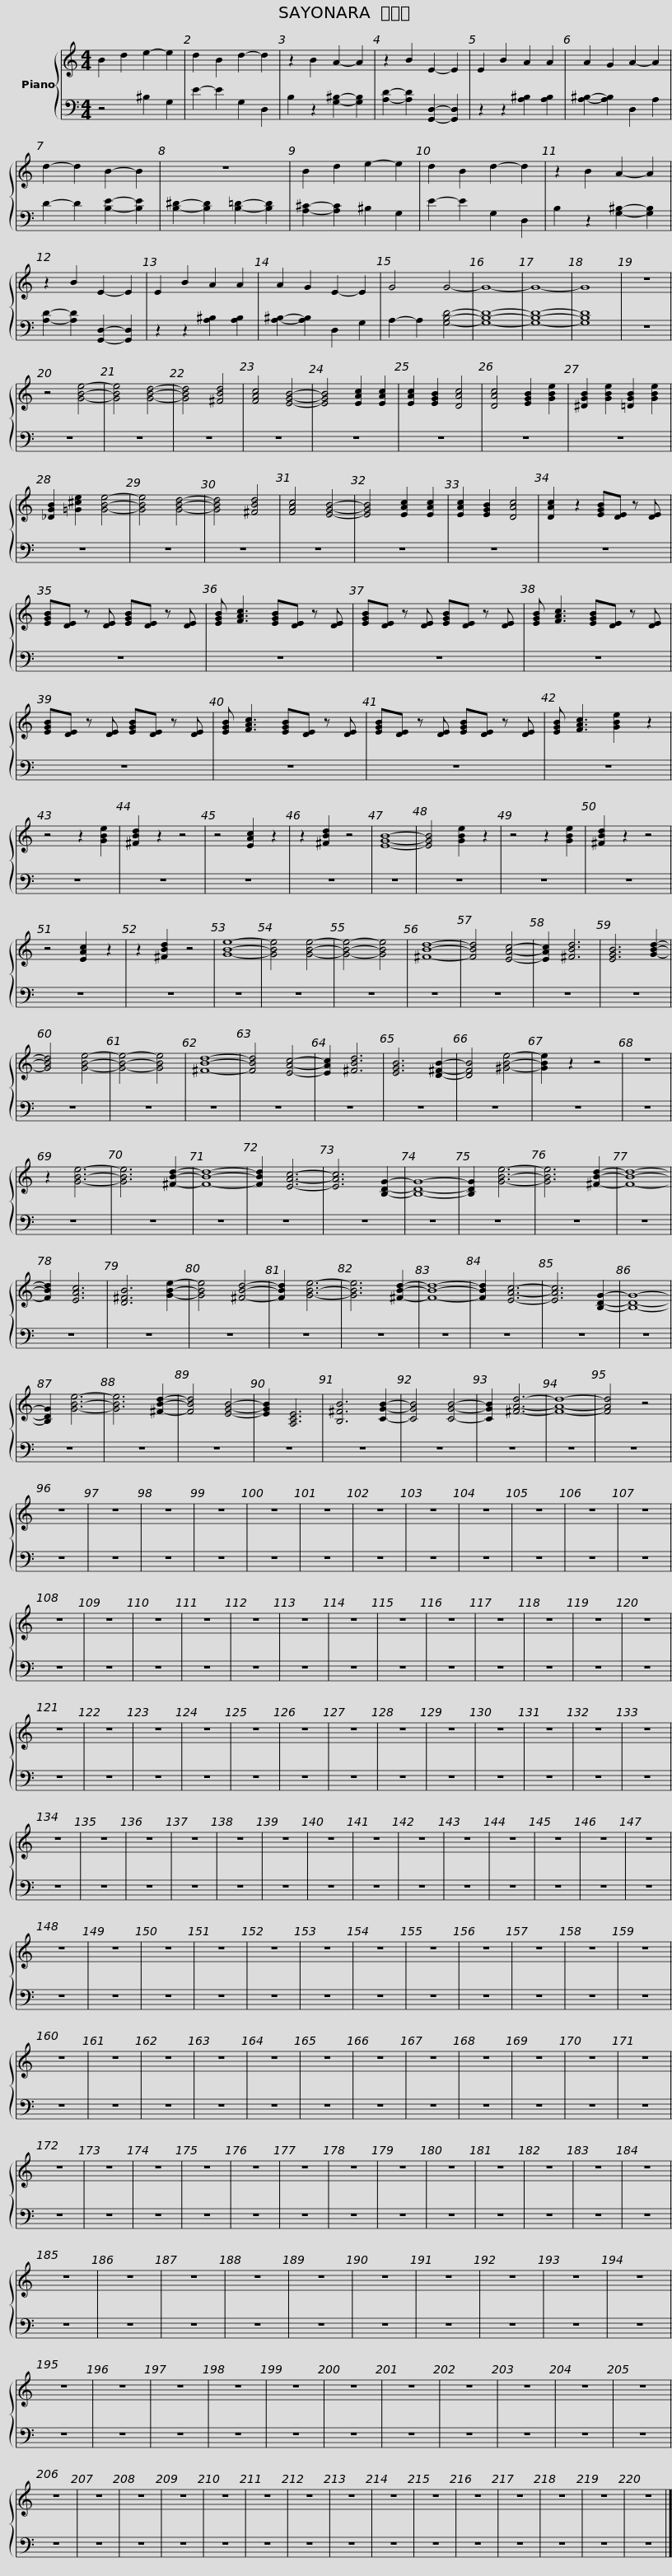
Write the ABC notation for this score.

X:1
%%score { 1 | 2 }
L:1/8
M:4/4
I:linebreak $
K:C
V:1 treble
V:2 bass
V:1
 B2 d2 e2- e2 | d2 B2 d2- d2 | z2 B2 A2- A2 | z2 B2 E2- E2 | E2 B2 A2 A2 | %5
 A2 G2 A2- A2 | d2- d2 B2- B2 |$ z8 | B2 d2 e2- e2 | d2 B2 d2- d2 | %10
 z2 B2 A2- A2 | z2 B2 E2- E2 | E2 B2 A2 A2 | A2 G2 E2- E2 |$ G4 G4- | %15
 G8- | G8- | G8 | z8 | z4 [GBe]4- | %20
 [GBe]4 [GBd]4- | [GBd]4 [^FBd]4 | [FAc]4 [EGB]4- | [EGB]4 [EAc]2 [EAc]2 | [EAc]2 [EGB]2 [DAc]4 | %25
 [DAc]4 [EGB]2 [GBe]2 | [^DGB]2 [GBe]2 [=DGB]2 [GBe]2 |$ [_DGB]2 [=G^ce]2 [GBe]4- | [GBe]4 [GBd]4- | [GBd]4 [^FBd]4 | %30
 [FAc]4 [EGB]4- | [EGB]4 [EAc]2 [EAc]2 | [EAc]2 [EGB]2 [DAc]4 | [DAc]2 z2 [EGB][DE] z [DE] | [EGB][DE] z [DE] [EGB][DE] z [DE] | %35
 [EGB] [FAc]3 [EGB][DE] z [DE] |$ [EGB][DE] z [DE] [EGB][DE] z [DE] | [EGB] [FAc]3 [EGB][DE] z [DE] | [EGB][DE] z [DE] [EGB][DE] z [DE] | [EGB] [FAc]3 [EGB][DE] z [DE] | %40
 [EGB][DE] z [DE] [EGB][DE] z [DE] |$ [EGB] [FAc]3 [GBe]2 z2 | z4 z2 [GBe]2 | [^FBd]2 z2 z4 | z4 [EAc]2 z2 | %45
 z2 [^FBd]2 z4 | [EGB]8- | [EGB]4 [GBe]2 z2 | z4 z2 [GBe]2 | [^FBd]2 z2 z4 | %50
 z4 [EAc]2 z2 | z2 [^FBd]2 z4 | [GBe]8- |$ [GBe]4 [GBe]4- | [GBe]4- [GBe]4 | %55
 [^FBd]8- | [FBd]4 [EAc]4- | [EAc]2 [^FBd]6 | [EGB]6 [GBd]2- | [GBd]4 [GBe]4- | %60
 [GBe]4- [GBe]4 | [^FBd]8- | [FBd]4 [EAc]4- | [EAc]2 [^FBd]6 | [EGB]6 [D^FB]2- | %65
 [DFB]4 [^GBe]4- |$ [GBe]2 z2 z4 | z8 | z2 [GBe]6- | [GBe]6 [^FBd]2- | %70
 [FBd]8- | [FBd]2 [EAc]6- | [EAc]6 [B,DG]2- | [B,DG]8- | [B,DG]2 [GBe]6- | %75
 [GBe]6 [^FBd]2- | [FBd]8- | [FBd]2 [EAc]6 | [D^FB]6 [GBe]2- | [GBe]4 [^FBd]4- |$ %80
 [FBd]2 [GBe]6- | [GBe]6 [^FBd]2- | [FBd]8- | [FBd]2 [EAc]6- | [EAc]6 [B,DG]2- | %85
 [B,DG]8- | [B,DG]2 [GBe]6- | [GBe]6 [^FBd]2- | [FBd]4 [EGB]4- | [EGB]2 [A,CE]6 | %90
 [B,^FB]6 [CGB]2- | [CGB]4 [CGB]4- | [CGB]2 [^FAd]6- |$ [FAd]8- | [FAd]4 z4 | %95
 z8 | z8 | z8 | z8 | z8 | %100
 z8 | z8 | z8 | z8 | z8 | %105
 z8 | z8 | z8 | z8 | z8 | %110
 z8 |$ z8 | z8 | z8 | z8 | %115
 z8 | z8 | z8 | z8 | z8 | %120
 z8 | z8 | z8 | z8 | z8 | %125
 z8 | z8 | z8 | z8 |$ z8 | %130
 z8 | z8 | z8 | z8 | z8 | %135
 z8 | z8 | z8 | z8 | z8 | %140
 z8 | z8 | z8 | z8 | z8 | %145
 z8 | z8 |$ z8 | z8 | z8 | %150
 z8 | z8 | z8 | z8 | z8 | %155
 z8 | z8 | z8 | z8 | z8 | %160
 z8 | z8 | z8 | z8 | z8 |$ %165
 z8 | z8 | z8 | z8 | z8 | %170
 z8 | z8 | z8 | z8 | z8 | %175
 z8 | z8 | z8 | z8 | z8 | %180
 z8 | z8 | z8 |$ z8 | z8 | %185
 z8 | z8 | z8 | z8 | z8 | %190
 z8 | z8 | z8 | z8 | z8 | %195
 z8 | z8 | z8 | z8 | z8 | %200
 z8 |$ z8 | z8 | z8 | z8 | %205
 z8 | z8 | z8 | z8 | z8 | %210
 z8 | z8 | z8 | z8 | z8 | %215
 z8 | z8 | z8 | z8 |$ z8 |] %220
V:2
 z4 ^B,2 G,2 | E2- E2 G,2 D,2 | B,2 z2 [G,^B,]2- [G,B,]2 | [A,D]2- [A,D]2 [G,,D,]2- [G,,D,]2 | z2 z2 [A,^B,]2 [A,B,]2 | %5
 [A,^B,]2- [A,B,]2 D,2 A,2 | D2- D2 [B,E]2- [B,E]2 |$ [B,^D]2- [B,D]2 [B,=D]2- [B,D]2 | [A,^C]2- [A,C]2 ^B,2 G,2 | E2- E2 G,2 D,2 | %10
 B,2 z2 [G,^B,]2- [G,B,]2 | [A,D]2- [A,D]2 [G,,D,]2- [G,,D,]2 | z2 z2 [A,^B,]2 [A,B,]2 | [A,^B,]2- [A,B,]2 D,2 G,2 |$ A,2- A,2 [G,B,D]4- | %15
 [G,B,D]8- | [G,B,D]8- | [G,B,D]8 | z8 | z8 | %20
 z8 | z8 | z8 | z8 | z8 | %25
 z8 | z8 |$ z8 | z8 | z8 | %30
 z8 | z8 | z8 | z8 | z8 | %35
 z8 |$ z8 | z8 | z8 | z8 | %40
 z8 |$ z8 | z8 | z8 | z8 | %45
 z8 | z8 | z8 | z8 | z8 | %50
 z8 | z8 | z8 |$ z8 | z8 | %55
 z8 | z8 | z8 | z8 | z8 | %60
 z8 | z8 | z8 | z8 | z8 | %65
 z8 |$ z8 | z8 | z8 | z8 | %70
 z8 | z8 | z8 | z8 | z8 | %75
 z8 | z8 | z8 | z8 | z8 |$ %80
 z8 | z8 | z8 | z8 | z8 | %85
 z8 | z8 | z8 | z8 | z8 | %90
 z8 | z8 | z8 |$ z8 | z8 | %95
 z8 | z8 | z8 | z8 | z8 | %100
 z8 | z8 | z8 | z8 | z8 | %105
 z8 | z8 | z8 | z8 | z8 | %110
 z8 |$ z8 | z8 | z8 | z8 | %115
 z8 | z8 | z8 | z8 | z8 | %120
 z8 | z8 | z8 | z8 | z8 | %125
 z8 | z8 | z8 | z8 |$ z8 | %130
 z8 | z8 | z8 | z8 | z8 | %135
 z8 | z8 | z8 | z8 | z8 | %140
 z8 | z8 | z8 | z8 | z8 | %145
 z8 | z8 |$ z8 | z8 | z8 | %150
 z8 | z8 | z8 | z8 | z8 | %155
 z8 | z8 | z8 | z8 | z8 | %160
 z8 | z8 | z8 | z8 | z8 |$ %165
 z8 | z8 | z8 | z8 | z8 | %170
 z8 | z8 | z8 | z8 | z8 | %175
 z8 | z8 | z8 | z8 | z8 | %180
 z8 | z8 | z8 |$ z8 | z8 | %185
 z8 | z8 | z8 | z8 | z8 | %190
 z8 | z8 | z8 | z8 | z8 | %195
 z8 | z8 | z8 | z8 | z8 | %200
 z8 |$ z8 | z8 | z8 | z8 | %205
 z8 | z8 | z8 | z8 | z8 | %210
 z8 | z8 | z8 | z8 | z8 | %215
 z8 | z8 | z8 | z8 |$ z8 |] %220
